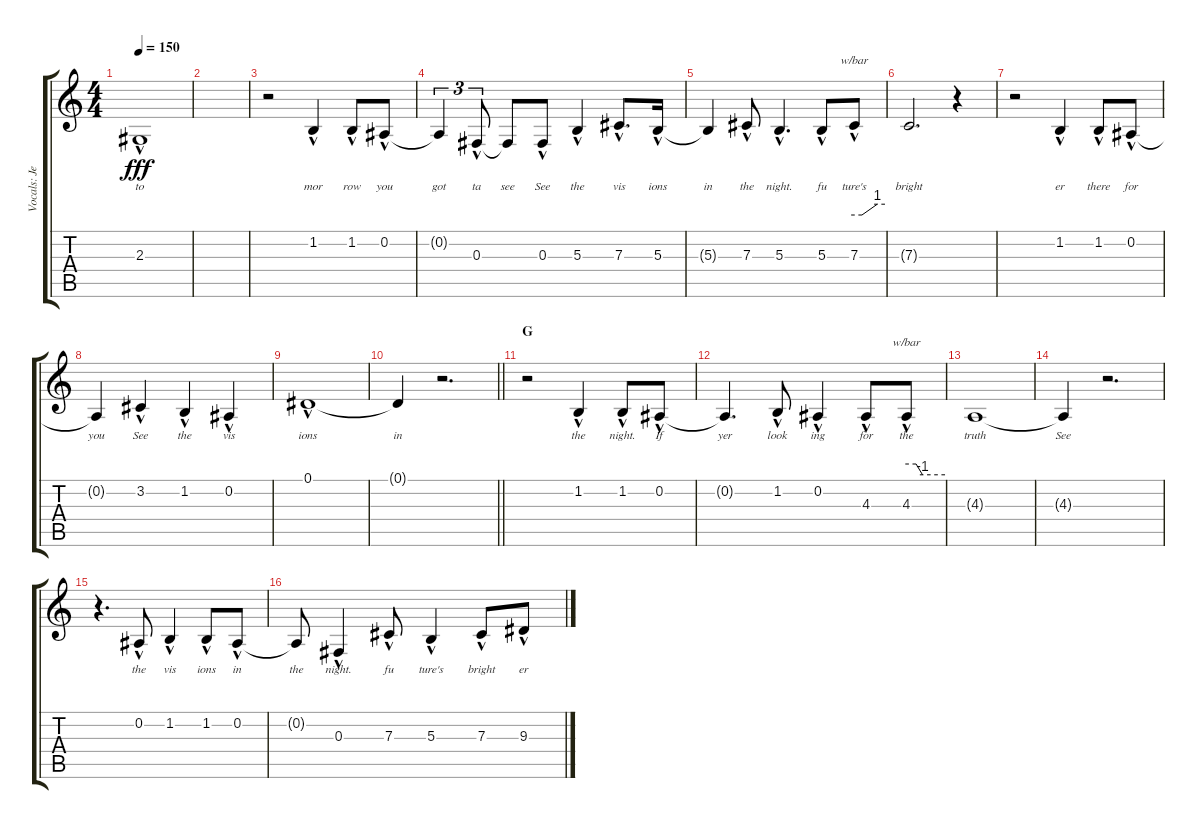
\track ("Vocals: Jeff" "Vocals: Je") {instrument lead2sawtooth}
\staff {score tabs}
\tuning (Eb4 Bb3 Gb3 Db3 Ab2 Eb2) {hide}
\ts (4 4)
\tempo 150
\clef g2
\ks c
2.3{hac}.1{lyrics (0 "to") lyrics (1 "") lyrics (2 "") lyrics (3 "") lyrics (4 "") dy fff} |
|
r.2 1.2{hac}.4{lyrics (0 "mor") lyrics (1 "") lyrics (2 "") lyrics (3 "") lyrics (4 "")} 1.2{hac}.8{lyrics (0 "row") lyrics (1 "") lyrics (2 "") lyrics (3 "") lyrics (4 "")} 0.2{hac}.8{lyrics (0 "you") lyrics (1 "") lyrics (2 "") lyrics (3 "") lyrics (4 "")} |
0.2{t}.4{tu (3 2) lyrics (0 "got") lyrics (1 "") lyrics (2 "") lyrics (3 "") lyrics (4 "")} 0.3{hac}.8{tu (3 2) lyrics (0 "ta") lyrics (1 "") lyrics (2 "") lyrics (3 "") lyrics (4 "")} 0.3{t}.8{lyrics (0 "see") lyrics (1 "") lyrics (2 "") lyrics (3 "") lyrics (4 "")} 0.3{hac}.8{lyrics (0 "See") lyrics (1 "") lyrics (2 "") lyrics (3 "") lyrics (4 "")} 5.3{hac}.4{lyrics (0 "the") lyrics (1 "") lyrics (2 "") lyrics (3 "") lyrics (4 "")} 7.3{hac}.8{d lyrics (0 "vis") lyrics (1 "") lyrics (2 "") lyrics (3 "") lyrics (4 "")} 5.3{hac}.16{lyrics (0 "ions") lyrics (1 "") lyrics (2 "") lyrics (3 "") lyrics (4 "")} |
5.3{t}.4{lyrics (0 "in") lyrics (1 "") lyrics (2 "") lyrics (3 "") lyrics (4 "")} 7.3{hac}.8{lyrics (0 "the") lyrics (1 "") lyrics (2 "") lyrics (3 "") lyrics (4 "")} 5.3{hac}.4{d lyrics (0 "night.") lyrics (1 "") lyrics (2 "") lyrics (3 "") lyrics (4 "")} 5.3{hac}.8{lyrics (0 "fu") lyrics (1 "") lyrics (2 "") lyrics (3 "") lyrics (4 "")} 7.3{hac}.8{tbe (custom default 0 0 15 0 45 4 60 4) lyrics (0 "ture's") lyrics (1 "") lyrics (2 "") lyrics (3 "") lyrics (4 "")} |
7.3{t}.2{d lyrics (0 "bright") lyrics (1 "") lyrics (2 "") lyrics (3 "") lyrics (4 "")} r.4 |
r.2 1.2{hac}.4{lyrics (0 "er") lyrics (1 "") lyrics (2 "") lyrics (3 "") lyrics (4 "")} 1.2{hac}.8{lyrics (0 "there") lyrics (1 "") lyrics (2 "") lyrics (3 "") lyrics (4 "")} 0.2{hac}.8{lyrics (0 "for") lyrics (1 "") lyrics (2 "") lyrics (3 "") lyrics (4 "")} |
0.2{t}.4{lyrics (0 "you") lyrics (1 "") lyrics (2 "") lyrics (3 "") lyrics (4 "")} 3.2{hac}.4{lyrics (0 "See") lyrics (1 "") lyrics (2 "") lyrics (3 "") lyrics (4 "")} 1.2{hac}.4{lyrics (0 "the") lyrics (1 "") lyrics (2 "") lyrics (3 "") lyrics (4 "")} 0.2{hac}.4{lyrics (0 "vis") lyrics (1 "") lyrics (2 "") lyrics (3 "") lyrics (4 "")} |
0.1{hac}.1{lyrics (0 "ions") lyrics (1 "") lyrics (2 "") lyrics (3 "") lyrics (4 "")} |
\barLineRight lightlight
0.1{t}.4{lyrics (0 "in") lyrics (1 "") lyrics (2 "") lyrics (3 "") lyrics (4 "")} r.2{d} |
\section ("" "G")
r.2 1.2{hac}.4{lyrics (0 "the") lyrics (1 "") lyrics (2 "") lyrics (3 "") lyrics (4 "")} 1.2{hac}.8{lyrics (0 "night.") lyrics (1 "") lyrics (2 "") lyrics (3 "") lyrics (4 "")} 0.2{hac}.8{lyrics (0 "If") lyrics (1 "") lyrics (2 "") lyrics (3 "") lyrics (4 "")} |
0.2{t}.4{d lyrics (0 "yer") lyrics (1 "") lyrics (2 "") lyrics (3 "") lyrics (4 "")} 1.2{hac}.8{lyrics (0 "look") lyrics (1 "") lyrics (2 "") lyrics (3 "") lyrics (4 "")} 0.2{hac}.4{lyrics (0 "ing") lyrics (1 "") lyrics (2 "") lyrics (3 "") lyrics (4 "")} 4.3{hac}.8{lyrics (0 "for") lyrics (1 "") lyrics (2 "") lyrics (3 "") lyrics (4 "")} 4.3{hac}.8{tbe (custom default 0 0 15 0 25 -4 60 -4) lyrics (0 "the") lyrics (1 "") lyrics (2 "") lyrics (3 "") lyrics (4 "")} |
4.3{t}.1{lyrics (0 "truth") lyrics (1 "") lyrics (2 "") lyrics (3 "") lyrics (4 "")} |
4.3{t}.4{lyrics (0 "See") lyrics (1 "") lyrics (2 "") lyrics (3 "") lyrics (4 "")} r.2{d} |
r.4{d} 0.2{hac}.8{lyrics (0 "the") lyrics (1 "") lyrics (2 "") lyrics (3 "") lyrics (4 "")} 1.2{hac}.4{lyrics (0 "vis") lyrics (1 "") lyrics (2 "") lyrics (3 "") lyrics (4 "")} 1.2{hac}.8{lyrics (0 "ions") lyrics (1 "") lyrics (2 "") lyrics (3 "") lyrics (4 "")} 0.2{hac}.8{lyrics (0 "in") lyrics (1 "") lyrics (2 "") lyrics (3 "") lyrics (4 "")} |
0.2{t}.8{lyrics (0 "the") lyrics (1 "") lyrics (2 "") lyrics (3 "") lyrics (4 "")} 0.3{hac}.4{lyrics (0 "night.") lyrics (1 "") lyrics (2 "") lyrics (3 "") lyrics (4 "")} 7.3{hac}.8{lyrics (0 "fu") lyrics (1 "") lyrics (2 "") lyrics (3 "") lyrics (4 "")} 5.3{hac}.4{lyrics (0 "ture's") lyrics (1 "") lyrics (2 "") lyrics (3 "") lyrics (4 "")} 7.3{hac}.8{lyrics (0 "bright") lyrics (1 "") lyrics (2 "") lyrics (3 "") lyrics (4 "")} 9.3{hac}.8{lyrics (0 "er") lyrics (1 "") lyrics (2 "") lyrics (3 "") lyrics (4 "")}
